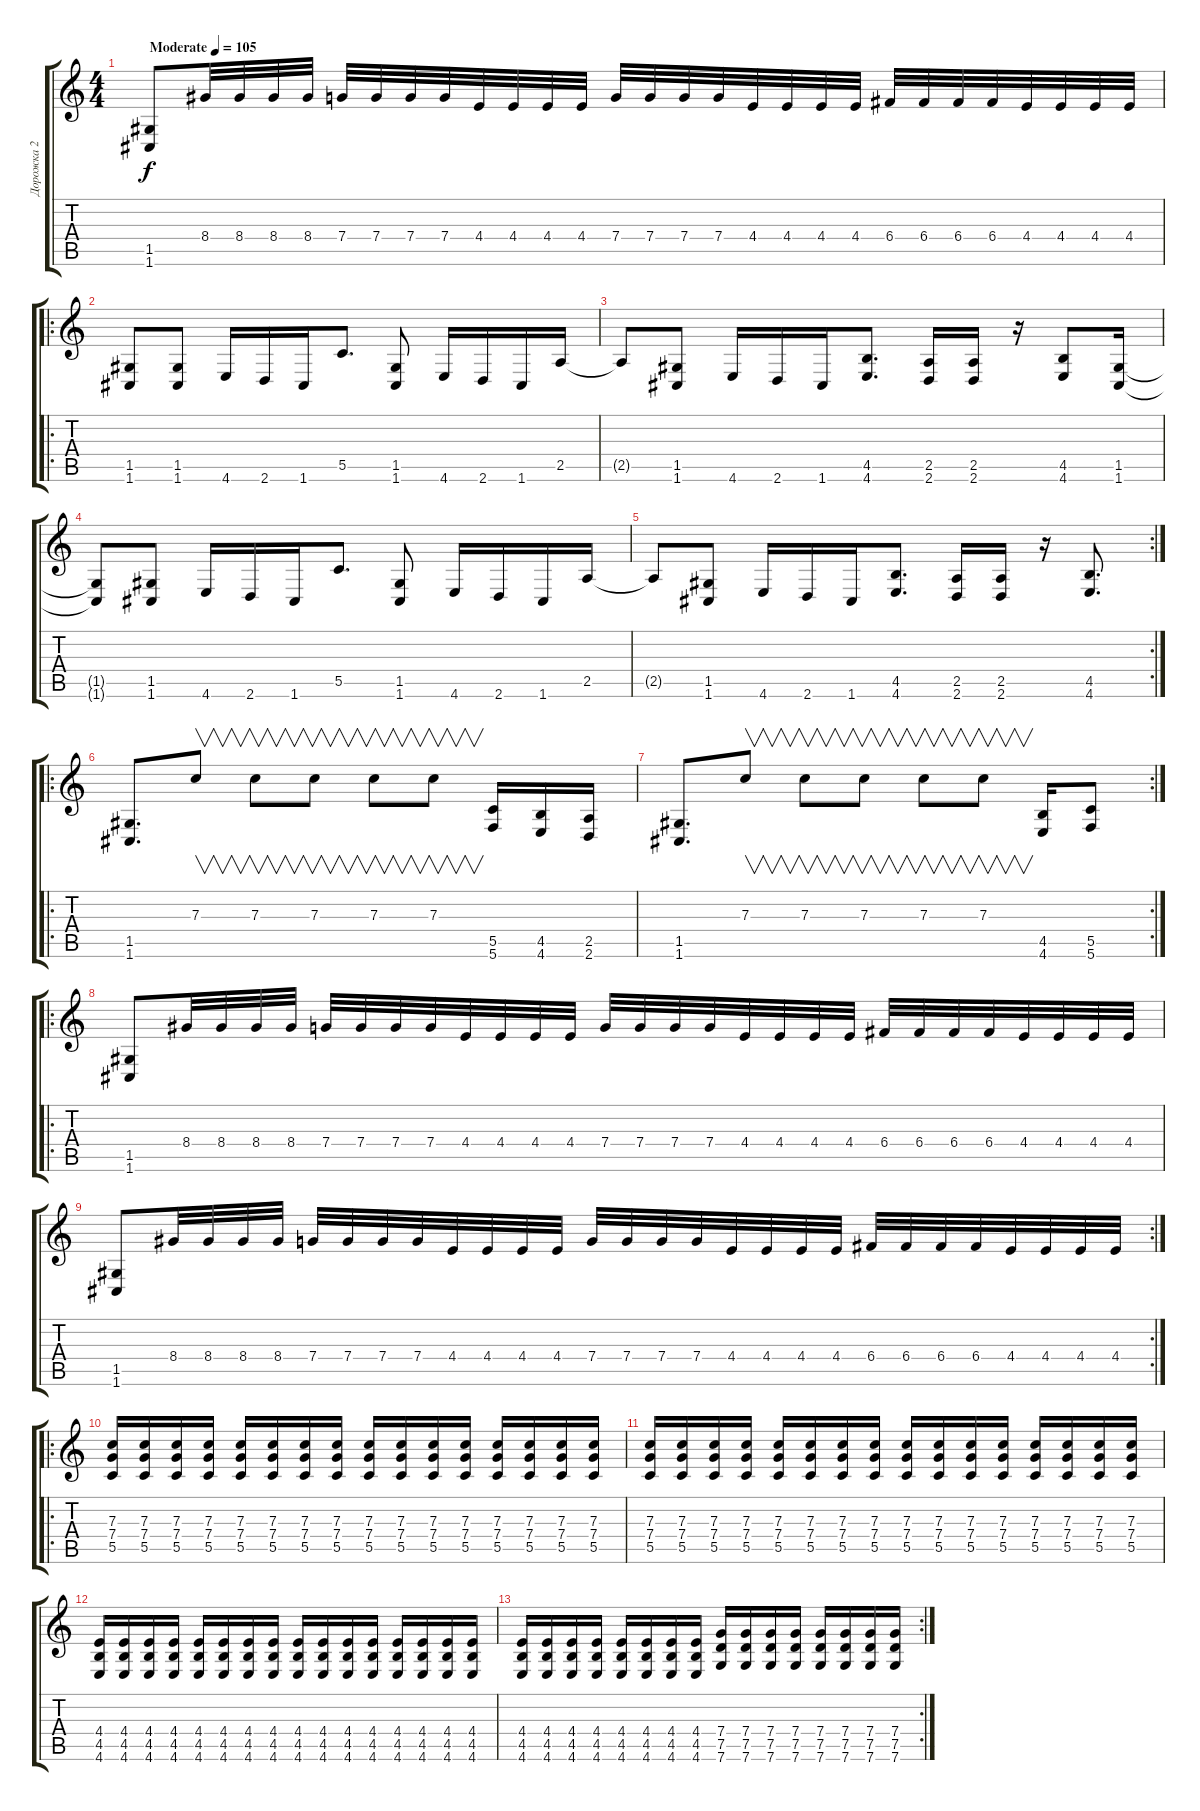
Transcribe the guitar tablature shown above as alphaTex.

\track ("Дорожка 2" "Дорожка 2") {instrument distortionguitar}
\staff {score tabs}
\tuning (D4 A3 F3 C3 G2 C2) {hide}
\ts (4 4)
\tempo (105 "Moderate")
\clef g2
\ks c
(1.5 1.6).8{dy f instrument distortionguitar} 8.4.32 8.4.32 8.4.32 8.4.32 7.4.32 7.4.32 7.4.32 7.4.32 4.4.32 4.4.32 4.4.32 4.4.32 7.4.32 7.4.32 7.4.32 7.4.32 4.4.32 4.4.32 4.4.32 4.4.32 6.4.32 6.4.32 6.4.32 6.4.32 4.4.32 4.4.32 4.4.32 4.4.32 |
\ro
(1.5 1.6).8 (1.5 1.6).8 4.6.16 2.6.16 1.6.16 5.5.8{d} (1.5 1.6).8 4.6.16 2.6.16 1.6.16 2.5.16 |
2.5{t}.8 (1.5 1.6).8 4.6.16 2.6.16 1.6.16 (4.5 4.6).8{d} (2.5 2.6).16 (2.5 2.6).16 r.16 (4.5 4.6).8 (1.5 1.6).16 |
(1.5{t} 1.6{t}).8 (1.5 1.6).8 4.6.16 2.6.16 1.6.16 5.5.8{d} (1.5 1.6).8 4.6.16 2.6.16 1.6.16 2.5.16 |
\rc 2
2.5{t}.8 (1.5 1.6).8 4.6.16 2.6.16 1.6.16 (4.5 4.6).8{d} (2.5 2.6).16 (2.5 2.6).16 r.16 (4.5 4.6).8{d} |
\ro
(1.5 1.6).8{d} 7.3.8{v} 7.3.8{v} 7.3.8{v} 7.3.8{v} 7.3.8{v} (5.5 5.6).16 (4.5 4.6).16 (2.5 2.6).16 |
\rc 2
(1.5 1.6).8{d} 7.3.8{v} 7.3.8{v} 7.3.8{v} 7.3.8{v} 7.3.8{v} (4.5 4.6).16 (5.5 5.6).8 |
\ro
(1.5 1.6).8 8.4.32 8.4.32 8.4.32 8.4.32 7.4.32 7.4.32 7.4.32 7.4.32 4.4.32 4.4.32 4.4.32 4.4.32 7.4.32 7.4.32 7.4.32 7.4.32 4.4.32 4.4.32 4.4.32 4.4.32 6.4.32 6.4.32 6.4.32 6.4.32 4.4.32 4.4.32 4.4.32 4.4.32 |
\rc 2
(1.5 1.6).8 8.4.32 8.4.32 8.4.32 8.4.32 7.4.32 7.4.32 7.4.32 7.4.32 4.4.32 4.4.32 4.4.32 4.4.32 7.4.32 7.4.32 7.4.32 7.4.32 4.4.32 4.4.32 4.4.32 4.4.32 6.4.32 6.4.32 6.4.32 6.4.32 4.4.32 4.4.32 4.4.32 4.4.32 |
\ro
(7.3 7.4 5.5).16 (7.3 7.4 5.5).16 (7.3 7.4 5.5).16 (7.3 7.4 5.5).16 (7.3 7.4 5.5).16 (7.3 7.4 5.5).16 (7.3 7.4 5.5).16 (7.3 7.4 5.5).16 (7.3 7.4 5.5).16 (7.3 7.4 5.5).16 (7.3 7.4 5.5).16 (7.3 7.4 5.5).16 (7.3 7.4 5.5).16 (7.3 7.4 5.5).16 (7.3 7.4 5.5).16 (7.3 7.4 5.5).16 |
(7.3 7.4 5.5).16 (7.3 7.4 5.5).16 (7.3 7.4 5.5).16 (7.3 7.4 5.5).16 (7.3 7.4 5.5).16 (7.3 7.4 5.5).16 (7.3 7.4 5.5).16 (7.3 7.4 5.5).16 (7.3 7.4 5.5).16 (7.3 7.4 5.5).16 (7.3 7.4 5.5).16 (7.3 7.4 5.5).16 (7.3 7.4 5.5).16 (7.3 7.4 5.5).16 (7.3 7.4 5.5).16 (7.3 7.4 5.5).16 |
(4.4 4.5 4.6).16 (4.4 4.5 4.6).16 (4.4 4.5 4.6).16 (4.4 4.5 4.6).16 (4.4 4.5 4.6).16 (4.4 4.5 4.6).16 (4.4 4.5 4.6).16 (4.4 4.5 4.6).16 (4.4 4.5 4.6).16 (4.4 4.5 4.6).16 (4.4 4.5 4.6).16 (4.4 4.5 4.6).16 (4.4 4.5 4.6).16 (4.4 4.5 4.6).16 (4.4 4.5 4.6).16 (4.4 4.5 4.6).16 |
\rc 2
(4.4 4.5 4.6).16 (4.4 4.5 4.6).16 (4.4 4.5 4.6).16 (4.4 4.5 4.6).16 (4.4 4.5 4.6).16 (4.4 4.5 4.6).16 (4.4 4.5 4.6).16 (4.4 4.5 4.6).16 (7.4 7.5 7.6).16 (7.4 7.5 7.6).16 (7.4 7.5 7.6).16 (7.4 7.5 7.6).16 (7.4 7.5 7.6).16 (7.4 7.5 7.6).16 (7.4 7.5 7.6).16 (7.4 7.5 7.6).16
